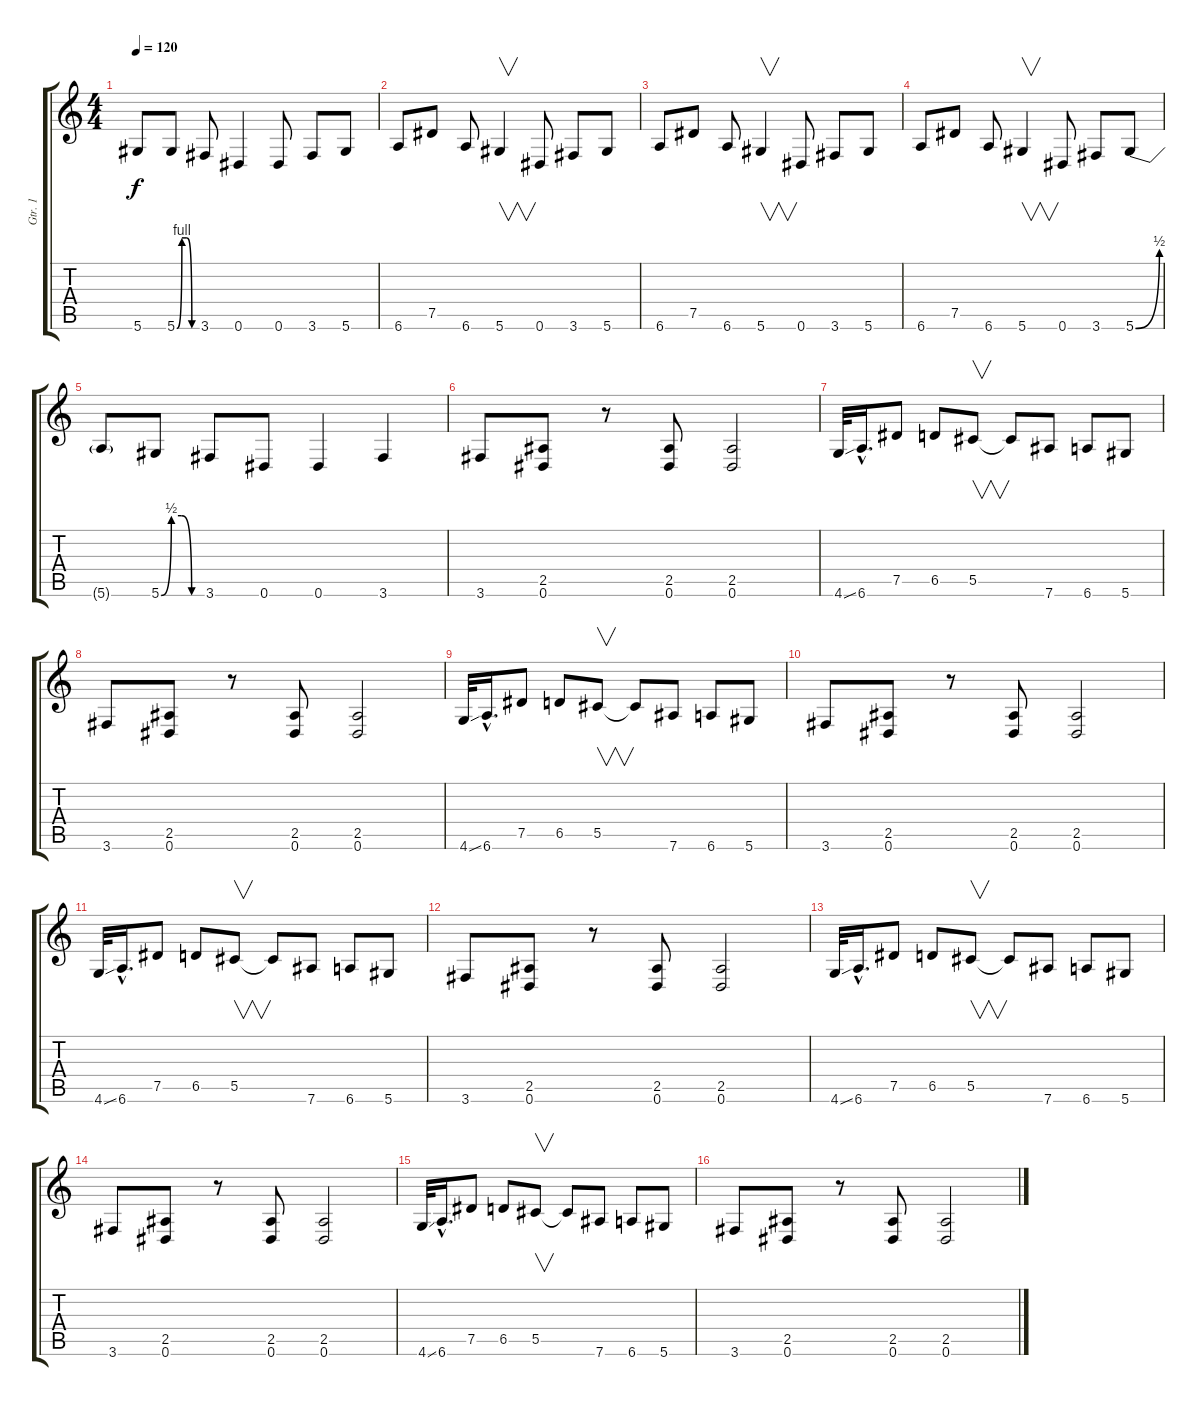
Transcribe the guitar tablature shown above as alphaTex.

\track ("Gtr. 1" "Gtr. 1") {instrument overdrivenguitar}
\staff {score tabs}
\tuning (Eb4 Bb3 Gb3 Db3 Ab2 Eb2) {hide}
\ts (4 4)
\tempo 120
\clef g2
\ks c
5.6{t}.8{dy f} 5.6{be (custom 0 0 15 4 30 4 45 0 60 0)}.8 3.6.8 0.6.4 0.6.8 3.6.8 5.6.8 |
6.6.8 7.5.8 6.6.8 5.6.4{v} 0.6.8 3.6.8 5.6.8 |
6.6.8 7.5.8 6.6.8 5.6.4{v} 0.6.8 3.6.8 5.6.8 |
6.6.8 7.5.8 6.6.8 5.6.4{v} 0.6.8 3.6.8 5.6{be (bend 0 0 60 2)}.8 |
5.6{t}.8 5.6{be (custom 0 0 15 2 30 2 45 0 60 0)}.8 3.6.8 0.6.8 0.6.4 3.6.4 |
3.6.8 (2.5 0.6).8 r.8 (2.5 0.6).8 (2.5 0.6).2 |
4.6{ss}.32 6.6{hac}.16{d} 7.5.8 6.5.8 5.5.8{v} 5.5{t}.8 7.6.8 6.6.8 5.6.8 |
3.6.8 (2.5 0.6).8 r.8 (2.5 0.6).8 (2.5 0.6).2 |
4.6{ss}.32 6.6{hac}.16{d} 7.5.8 6.5.8 5.5.8{v} 5.5{t}.8 7.6.8 6.6.8 5.6.8 |
3.6.8 (2.5 0.6).8 r.8 (2.5 0.6).8 (2.5 0.6).2 |
4.6{ss}.32 6.6{hac}.16{d} 7.5.8 6.5.8 5.5.8{v} 5.5{t}.8 7.6.8 6.6.8 5.6.8 |
3.6.8 (2.5 0.6).8 r.8 (2.5 0.6).8 (2.5 0.6).2 |
4.6{ss}.32 6.6{hac}.16{d} 7.5.8 6.5.8 5.5.8{v} 5.5{t}.8 7.6.8 6.6.8 5.6.8 |
3.6.8 (2.5 0.6).8 r.8 (2.5 0.6).8 (2.5 0.6).2 |
4.6{ss}.32 6.6{hac}.16{d} 7.5.8 6.5.8 5.5.8{v} 5.5{t}.8 7.6.8 6.6.8 5.6.8 |
3.6.8 (2.5 0.6).8 r.8 (2.5 0.6).8 (2.5 0.6).2
